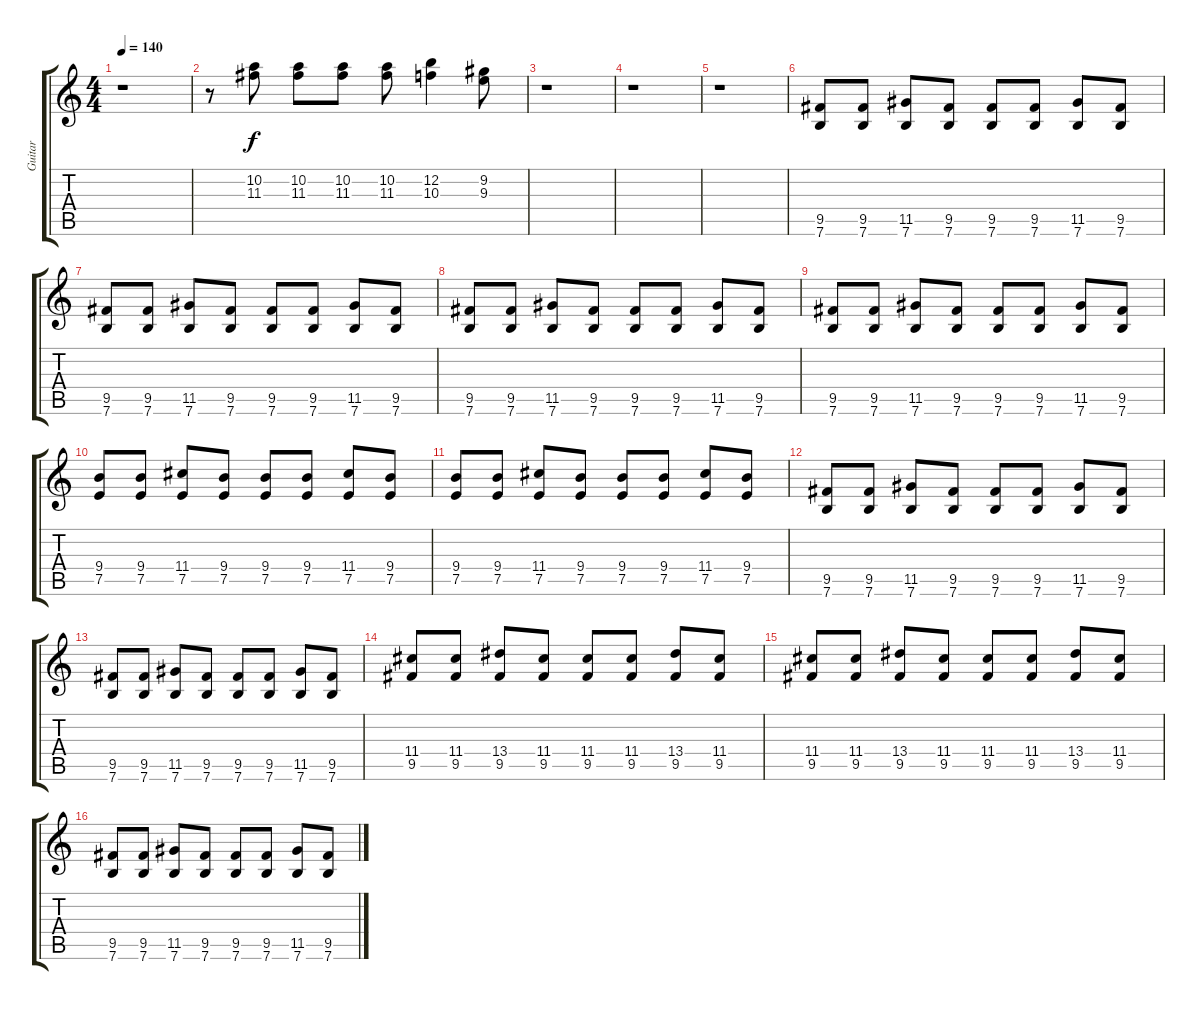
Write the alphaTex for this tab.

\track ("Guitar" "Guitar") {instrument electricguitarclean}
\staff {score tabs}
\tuning (E4 B3 G3 D3 A2 E2) {hide}
\ts (4 4)
\tempo 140
\clef g2
\ks c
r.1{dy f} |
r.8 (10.2 11.3).8 (10.2 11.3).8 (10.2 11.3).8 (10.2 11.3).8 (12.2 10.3).4 (9.2 9.3).8 |
r.1 |
r.1 |
r.1 |
(9.5 7.6).8 (9.5 7.6).8 (11.5 7.6).8 (9.5 7.6).8 (9.5 7.6).8 (9.5 7.6).8 (11.5 7.6).8 (9.5 7.6).8 |
(9.5 7.6).8 (9.5 7.6).8 (11.5 7.6).8 (9.5 7.6).8 (9.5 7.6).8 (9.5 7.6).8 (11.5 7.6).8 (9.5 7.6).8 |
(9.5 7.6).8 (9.5 7.6).8 (11.5 7.6).8 (9.5 7.6).8 (9.5 7.6).8 (9.5 7.6).8 (11.5 7.6).8 (9.5 7.6).8 |
(9.5 7.6).8 (9.5 7.6).8 (11.5 7.6).8 (9.5 7.6).8 (9.5 7.6).8 (9.5 7.6).8 (11.5 7.6).8 (9.5 7.6).8 |
(9.4 7.5).8 (9.4 7.5).8 (11.4 7.5).8 (9.4 7.5).8 (9.4 7.5).8 (9.4 7.5).8 (11.4 7.5).8 (9.4 7.5).8 |
(9.4 7.5).8 (9.4 7.5).8 (11.4 7.5).8 (9.4 7.5).8 (9.4 7.5).8 (9.4 7.5).8 (11.4 7.5).8 (9.4 7.5).8 |
(9.5 7.6).8 (9.5 7.6).8 (11.5 7.6).8 (9.5 7.6).8 (9.5 7.6).8 (9.5 7.6).8 (11.5 7.6).8 (9.5 7.6).8 |
(9.5 7.6).8 (9.5 7.6).8 (11.5 7.6).8 (9.5 7.6).8 (9.5 7.6).8 (9.5 7.6).8 (11.5 7.6).8 (9.5 7.6).8 |
(11.4 9.5).8 (11.4 9.5).8 (13.4 9.5).8 (11.4 9.5).8 (11.4 9.5).8 (11.4 9.5).8 (13.4 9.5).8 (11.4 9.5).8 |
(11.4 9.5).8 (11.4 9.5).8 (13.4 9.5).8 (11.4 9.5).8 (11.4 9.5).8 (11.4 9.5).8 (13.4 9.5).8 (11.4 9.5).8 |
(9.5 7.6).8 (9.5 7.6).8 (11.5 7.6).8 (9.5 7.6).8 (9.5 7.6).8 (9.5 7.6).8 (11.5 7.6).8 (9.5 7.6).8
